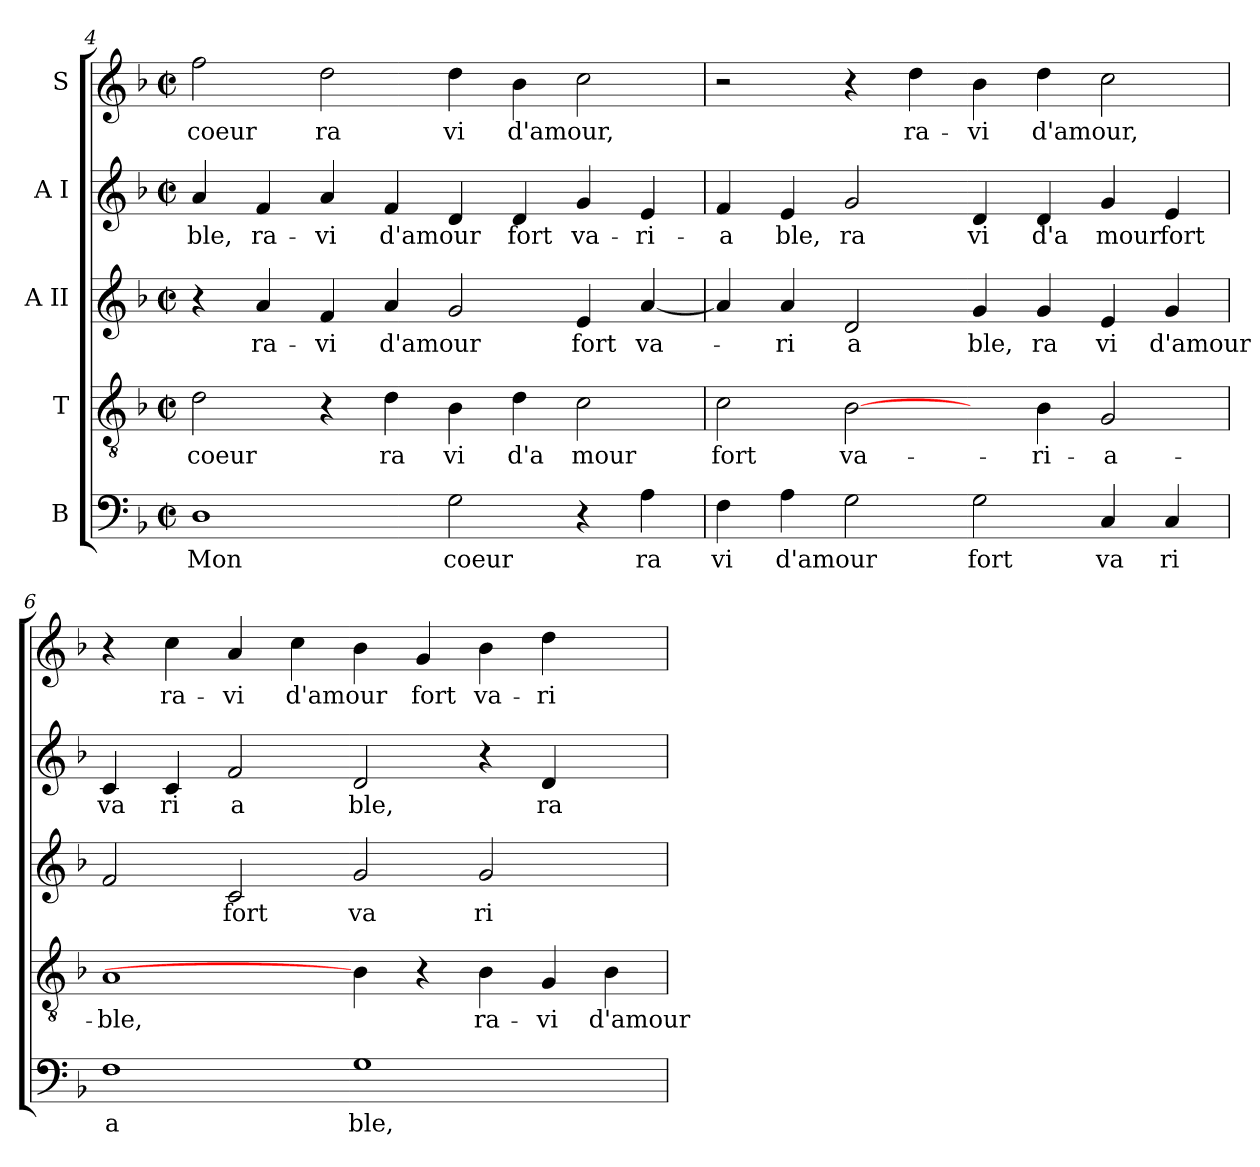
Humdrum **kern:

**kern	**text	**kern	**text	**kern	**text	**kern	**text	**kern	**text
*part5	*part5	*part4	*part4	*part3	*part3	*part2	*part2	*part1	*part1
*staff5	*staff5	*staff4	*staff4	*staff3	*staff3	*staff2	*staff2	*staff1	*staff1
*I"B	*	*I"T	*	*I"A II	*	*I"A I	*	*I"S	*
*clefF4	*	*clefGv2	*	*clefG2	*	*clefG2	*	*clefG2	*
*k[b-]	*	*k[b-]	*	*k[b-]	*	*k[b-]	*	*k[b-]	*
*F:	*	*F:	*	*F:	*	*F:	*	*F:	*
*M2/2	*	*M2/2	*	*M2/2	*	*M2/2	*	*M2/2	*
*met(c|)	*	*met(c|)	*	*met(c|)	*	*met(c|)	*	*met(c|)	*
=4	=4	=4	=4	=4	=4	=4	=4	=4	=4
!	!LO:LY:b:cj	!	!LO:LY:b:cj	!	!	!	!LO:LY:b:cj	!	!LO:LY:b:cj
1D	Mon	2d\	coeur	4r	.	4a/	-ble,	2ff\	coeur
!	!	!	!	!	!LO:LY:b:cj	!	!LO:LY:b:cj	!	!
.	.	.	.	4a/	ra-	4f/	ra-	.	.
!	!	!	!	!	!LO:LY:b:cj	!	!LO:LY:b:cj	!	!LO:LY:b:cj
.	.	4r	.	4f/	-vi	4a/	-vi	2dd\	ra
!	!	!	!LO:LY:b:cj	!	!LO:LY:b	!	!LO:LY:b	!	!
.	.	4d\	ra	4a/	d'amour	4f/	d'amour	.	.
!	!LO:LY:b:cj	!	!LO:LY:b:cj	!	!	!	!	!	!LO:LY:b:cj
2G\	coeur	4B-\	vi	2g/	.	4d/	.	4dd\	vi
!	!	!	!LO:LY:b:cj	!	!	!	!LO:LY:b:cj	!	!LO:LY:b
.	.	4d\	d'a	.	.	4d/	fort	4b-\	d'amour,
!	!	!	!LO:LY:b:cj	!	!LO:LY:b:cj	!	!LO:LY:b:cj	!	!
4r	.	2c\	mour	4e/	fort	4g/	va-	2cc\	.
!	!LO:LY:b:cj	!	!	!	!LO:LY:b:cj	!	!LO:LY:b:cj	!	!
4A\	ra	.	.	[>4a/	va-	4e/	-ri-	.	.
!!LO:LB:g=z
=5	=5	=5	=5	=5	=5	=5	=5	=5	=5
!	!LO:LY:b:cj	!	!LO:LY:b:cj	!	!	!	!LO:LY:b:cj	!	!
4F\	vi	2c\	fort	4a/]	.	4f/	-a	2r	.
!	!LO:LY:b	!	!	!	!LO:LY:b:cj	!	!LO:LY:b:cj	!	!
4A\	d'amour	.	.	4a/	-ri	4e/	ble,	.	.
!	!	!	!LO:LY:b:cj	!	!LO:LY:b:cj	!	!LO:LY:b:cj	!	!
2G\	.	[2B-\	va-	2d/	a	2g/	ra	4r	.
!	!	!	!	!	!	!	!	!	!LO:LY:b:cj
.	.	.	.	.	.	.	.	4dd\	ra-
!	!LO:LY:b:cj	!	!	!	!LO:LY:b:cj	!	!LO:LY:b:cj	!	!LO:LY:b:cj
2G\	fort	4ryy	.	4g/	ble,	4d/	vi	4b-\	-vi
!	!	!	!LO:LY:b:cj	!	!LO:LY:b:cj	!	!LO:LY:b:cj	!	!LO:LY:b
.	.	4B-\	-ri-	4g/	ra	4d/	d'a	4dd\	d'amour,
!	!LO:LY:b:cj	!	!LO:LY:b:cj	!	!LO:LY:b:cj	!	!LO:LY:b:cj	!	!
4C/	va	2G/	-a-	4e/	vi	4g/	mour	2cc\	.
!	!LO:LY:b:cj	!	!	!	!LO:LY:b	!	!LO:LY:b:cj	!	!
4C/	ri	.	.	4g/	d'amour	4e/	fort	.	.
=6	=6	=6	=6	=6	=6	=6	=6	=6	=6
!	!LO:LY:b:cj	!	!LO:LY:b:cj	!	!	!	!LO:LY:b:cj	!	!
1F	a	1A	-ble,	2f/	.	4c/	va	4r	.
!	!	!	!	!	!	!	!LO:LY:b:cj	!	!LO:LY:b:cj
.	.	.	.	.	.	4c/	ri	4cc\	ra-
!	!	!	!	!	!LO:LY:b:cj	!	!LO:LY:b:cj	!	!LO:LY:b:cj
.	.	.	.	2c/	fort	2f/	a	4a/	-vi
!	!	!	!	!	!	!	!	!	!LO:LY:b
.	.	.	.	.	.	.	.	4cc\	d'amour
!	!LO:LY:b:cj	!	!	!	!LO:LY:b:cj	!	!LO:LY:b:cj	!	!
1G	ble,	4B-\]	.	2g/	va	2d/	ble,	4b-\	.
!	!	!	!	!	!	!	!	!	!LO:LY:b:cj
.	.	4r	.	.	.	.	.	4g/	fort
!	!	!	!LO:LY:b:cj	!	!LO:LY:b:cj	!	!	!	!LO:LY:b:cj
.	.	4B-\	ra-	2g/	ri	4r	.	4b-\	va-
!	!	!	!LO:LY:b:cj	!	!	!	!LO:LY:b:cj	!	!LO:LY:b:cj
.	.	4G/	-vi	.	.	4d/	ra	4dd\	-ri-
!	!	!	!LO:LY:b	!	!	!	!	!	!
4ryy	.	4B-\	d'amour	4ryy	.	4ryy	.	4ryy	.
=	=	=	=	=	=	=	=	=	=
*-	*-	*-	*-	*-	*-	*-	*-	*-	*-
